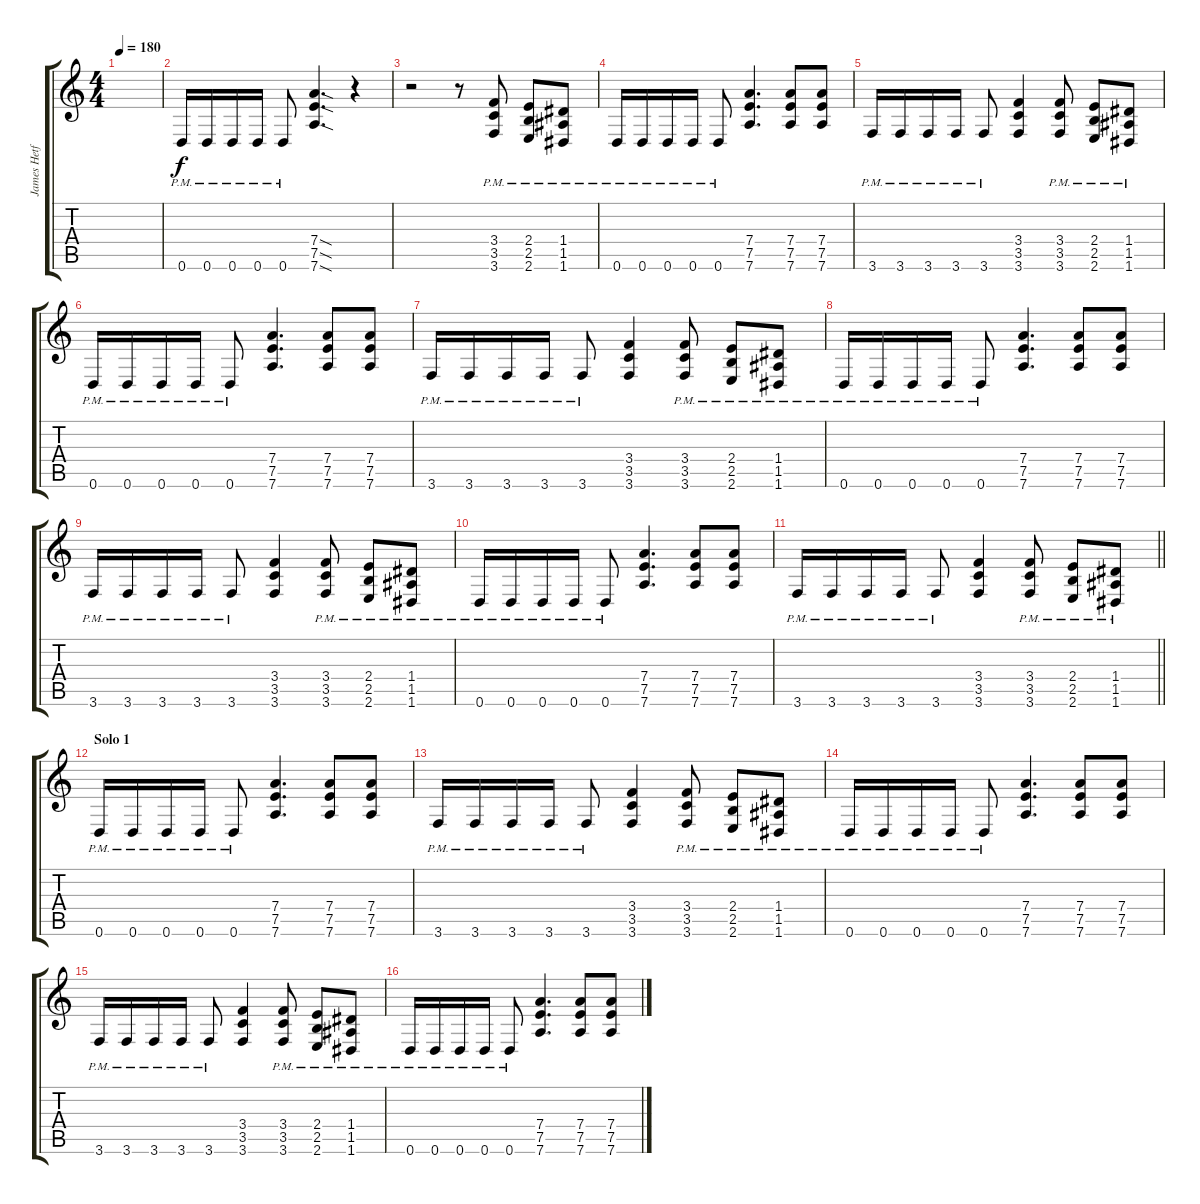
\track ("James Hetfield Guitar" "James Hetf") {instrument distortionguitar}
\staff {score tabs}
\tuning (E4 B3 G3 D3 A2 D2) {hide}
\ts (4 4)
\tempo 180
\clef g2
\ks c
|
0.6{pm}.16 0.6{pm}.16 0.6{pm}.16 0.6{pm}.16 0.6{pm}.8 (7.4{sod} 7.5{sod} 7.6{sod}).4{d} r.4 |
r.2 r.8 (3.4{pm} 3.5{pm} 3.6{pm}).8 (2.4{pm} 2.5{pm} 2.6{pm}).8 (1.4{pm} 1.5{pm} 1.6{pm}).8 |
0.6{pm}.16 0.6{pm}.16 0.6{pm}.16 0.6{pm}.16 0.6{pm}.8 (7.4 7.5 7.6).4{d} (7.4 7.5 7.6).8 (7.4 7.5 7.6).8 |
3.6{pm}.16 3.6{pm}.16 3.6{pm}.16 3.6{pm}.16 3.6{pm}.8 (3.4 3.5 3.6).4 (3.4{pm} 3.5{pm} 3.6{pm}).8 (2.4{pm} 2.5{pm} 2.6{pm}).8 (1.4{pm} 1.5{pm} 1.6{pm}).8 |
0.6{pm}.16 0.6{pm}.16 0.6{pm}.16 0.6{pm}.16 0.6{pm}.8 (7.4 7.5 7.6).4{d} (7.4 7.5 7.6).8 (7.4 7.5 7.6).8 |
3.6{pm}.16 3.6{pm}.16 3.6{pm}.16 3.6{pm}.16 3.6{pm}.8 (3.4 3.5 3.6).4 (3.4{pm} 3.5{pm} 3.6{pm}).8 (2.4{pm} 2.5{pm} 2.6{pm}).8 (1.4{pm} 1.5{pm} 1.6{pm}).8 |
0.6{pm}.16 0.6{pm}.16 0.6{pm}.16 0.6{pm}.16 0.6{pm}.8 (7.4 7.5 7.6).4{d} (7.4 7.5 7.6).8 (7.4 7.5 7.6).8 |
3.6{pm}.16 3.6{pm}.16 3.6{pm}.16 3.6{pm}.16 3.6{pm}.8 (3.4 3.5 3.6).4 (3.4{pm} 3.5{pm} 3.6{pm}).8 (2.4{pm} 2.5{pm} 2.6{pm}).8 (1.4{pm} 1.5{pm} 1.6{pm}).8 |
0.6{pm}.16 0.6{pm}.16 0.6{pm}.16 0.6{pm}.16 0.6{pm}.8 (7.4 7.5 7.6).4{d} (7.4 7.5 7.6).8 (7.4 7.5 7.6).8 |
\barLineRight lightlight
3.6{pm}.16 3.6{pm}.16 3.6{pm}.16 3.6{pm}.16 3.6{pm}.8 (3.4 3.5 3.6).4 (3.4{pm} 3.5{pm} 3.6{pm}).8 (2.4{pm} 2.5{pm} 2.6{pm}).8 (1.4{pm} 1.5{pm} 1.6{pm}).8 |
\section ("" "Solo 1")
0.6{pm}.16 0.6{pm}.16 0.6{pm}.16 0.6{pm}.16 0.6{pm}.8 (7.4 7.5 7.6).4{d} (7.4 7.5 7.6).8 (7.4 7.5 7.6).8 |
3.6{pm}.16 3.6{pm}.16 3.6{pm}.16 3.6{pm}.16 3.6{pm}.8 (3.4 3.5 3.6).4 (3.4{pm} 3.5{pm} 3.6{pm}).8 (2.4{pm} 2.5{pm} 2.6{pm}).8 (1.4{pm} 1.5{pm} 1.6{pm}).8 |
0.6{pm}.16 0.6{pm}.16 0.6{pm}.16 0.6{pm}.16 0.6{pm}.8 (7.4 7.5 7.6).4{d} (7.4 7.5 7.6).8 (7.4 7.5 7.6).8 |
3.6{pm}.16 3.6{pm}.16 3.6{pm}.16 3.6{pm}.16 3.6{pm}.8 (3.4 3.5 3.6).4 (3.4{pm} 3.5{pm} 3.6{pm}).8 (2.4{pm} 2.5{pm} 2.6{pm}).8 (1.4{pm} 1.5{pm} 1.6{pm}).8 |
0.6{pm}.16 0.6{pm}.16 0.6{pm}.16 0.6{pm}.16 0.6{pm}.8 (7.4 7.5 7.6).4{d} (7.4 7.5 7.6).8 (7.4 7.5 7.6).8
